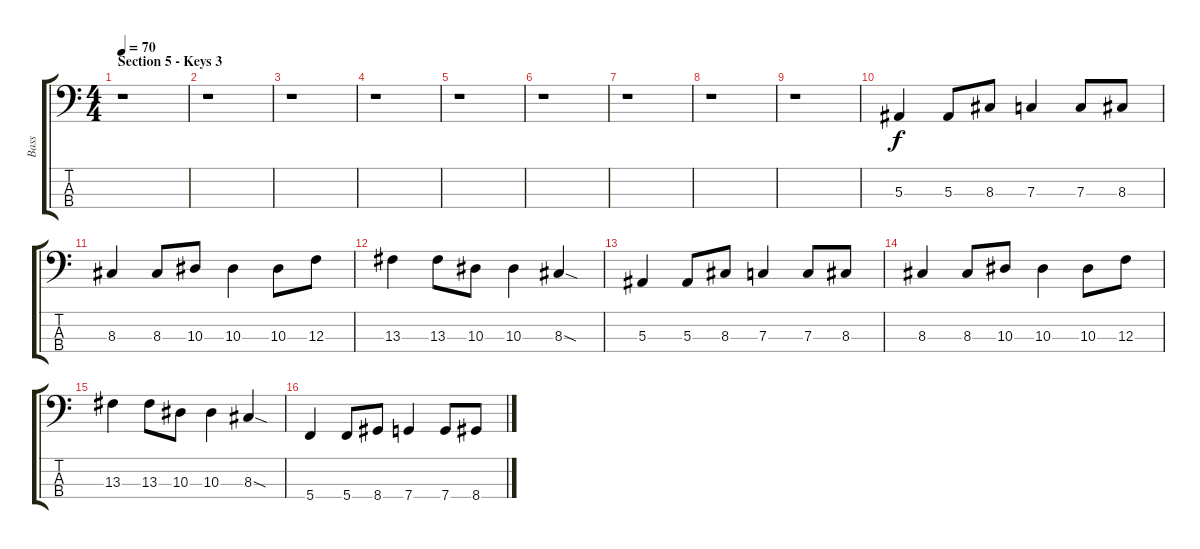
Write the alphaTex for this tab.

\track ("Bass" "Bass") {instrument electricbasspick}
\staff {score tabs}
\tuning (Eb2 Bb1 F1 C1) {hide}
\ts (4 4)
\section ("" "Section 5 - Keys 3")
\tempo 70
\clef f4
\ks c
r.1{dy f} |
r.1 |
r.1 |
r.1 |
r.1 |
r.1 |
r.1 |
r.1 |
r.1 |
5.3.4 5.3.8 8.3.8 7.3.4 7.3.8 8.3.8 |
8.3.4 8.3.8 10.3.8 10.3.4 10.3.8 12.3.8 |
13.3.4 13.3.8 10.3.8 10.3.4 8.3{sod}.4 |
5.3.4 5.3.8 8.3.8 7.3.4 7.3.8 8.3.8 |
8.3.4 8.3.8 10.3.8 10.3.4 10.3.8 12.3.8 |
13.3.4 13.3.8 10.3.8 10.3.4 8.3{sod}.4 |
5.4.4 5.4.8 8.4.8 7.4.4 7.4.8 8.4.8
